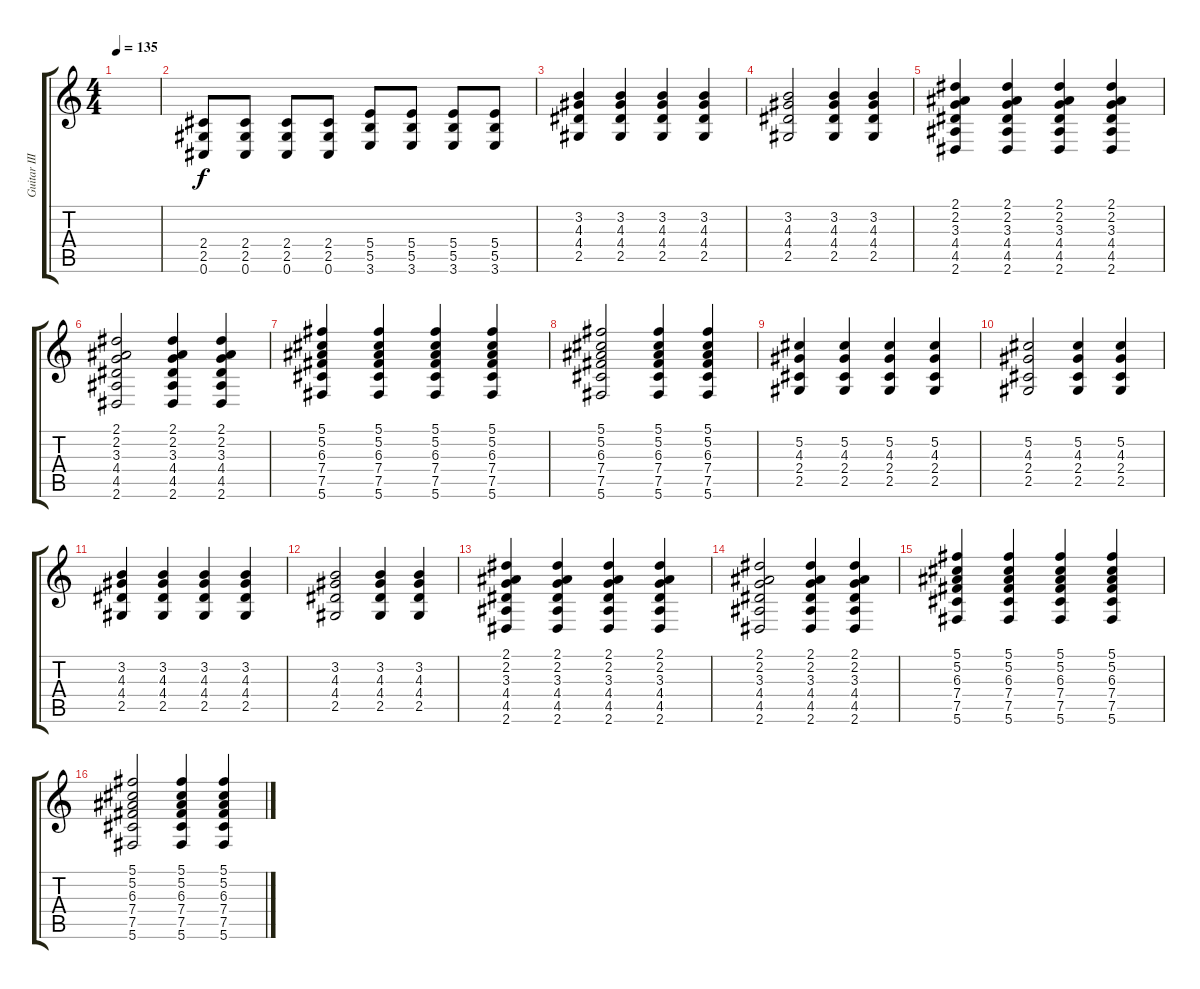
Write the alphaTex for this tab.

\track ("Guitar III ( Rhythm )" "Guitar III") {instrument distortionguitar}
\staff {score tabs}
\tuning (Db4 Ab3 E3 B2 Gb2 Db2) {hide}
\ts (4 4)
\tempo 135
\clef g2
\ks c
|
(2.4 2.5 0.6).8 (2.4 2.5 0.6).8 (2.4 2.5 0.6).8 (2.4 2.5 0.6).8 (5.4 5.5 3.6).8 (5.4 5.5 3.6).8 (5.4 5.5 3.6).8 (5.4 5.5 3.6).8 |
(3.2 4.3 4.4 2.5).4 (3.2 4.3 4.4 2.5).4 (3.2 4.3 4.4 2.5).4 (3.2 4.3 4.4 2.5).4 |
(3.2 4.3 4.4 2.5).2 (3.2 4.3 4.4 2.5).4 (3.2 4.3 4.4 2.5).4 |
(2.1 2.2 3.3 4.4 4.5 2.6).4 (2.1 2.2 3.3 4.4 4.5 2.6).4 (2.1 2.2 3.3 4.4 4.5 2.6).4 (2.1 2.2 3.3 4.4 4.5 2.6).4 |
(2.1 2.2 3.3 4.4 4.5 2.6).2 (2.1 2.2 3.3 4.4 4.5 2.6).4 (2.1 2.2 3.3 4.4 4.5 2.6).4 |
(5.1 5.2 6.3 7.4 7.5 5.6).4 (5.1 5.2 6.3 7.4 7.5 5.6).4 (5.1 5.2 6.3 7.4 7.5 5.6).4 (5.1 5.2 6.3 7.4 7.5 5.6).4 |
(5.1 5.2 6.3 7.4 7.5 5.6).2 (5.1 5.2 6.3 7.4 7.5 5.6).4 (5.1 5.2 6.3 7.4 7.5 5.6).4 |
(5.2 4.3 2.4 2.5).4 (5.2 4.3 2.4 2.5).4 (5.2 4.3 2.4 2.5).4 (5.2 4.3 2.4 2.5).4 |
(5.2 4.3 2.4 2.5).2 (5.2 4.3 2.4 2.5).4 (5.2 4.3 2.4 2.5).4 |
(3.2 4.3 4.4 2.5).4 (3.2 4.3 4.4 2.5).4 (3.2 4.3 4.4 2.5).4 (3.2 4.3 4.4 2.5).4 |
(3.2 4.3 4.4 2.5).2 (3.2 4.3 4.4 2.5).4 (3.2 4.3 4.4 2.5).4 |
(2.1 2.2 3.3 4.4 4.5 2.6).4 (2.1 2.2 3.3 4.4 4.5 2.6).4 (2.1 2.2 3.3 4.4 4.5 2.6).4 (2.1 2.2 3.3 4.4 4.5 2.6).4 |
(2.1 2.2 3.3 4.4 4.5 2.6).2 (2.1 2.2 3.3 4.4 4.5 2.6).4 (2.1 2.2 3.3 4.4 4.5 2.6).4 |
(5.1 5.2 6.3 7.4 7.5 5.6).4 (5.1 5.2 6.3 7.4 7.5 5.6).4 (5.1 5.2 6.3 7.4 7.5 5.6).4 (5.1 5.2 6.3 7.4 7.5 5.6).4 |
(5.1 5.2 6.3 7.4 7.5 5.6).2 (5.1 5.2 6.3 7.4 7.5 5.6).4 (5.1 5.2 6.3 7.4 7.5 5.6).4
